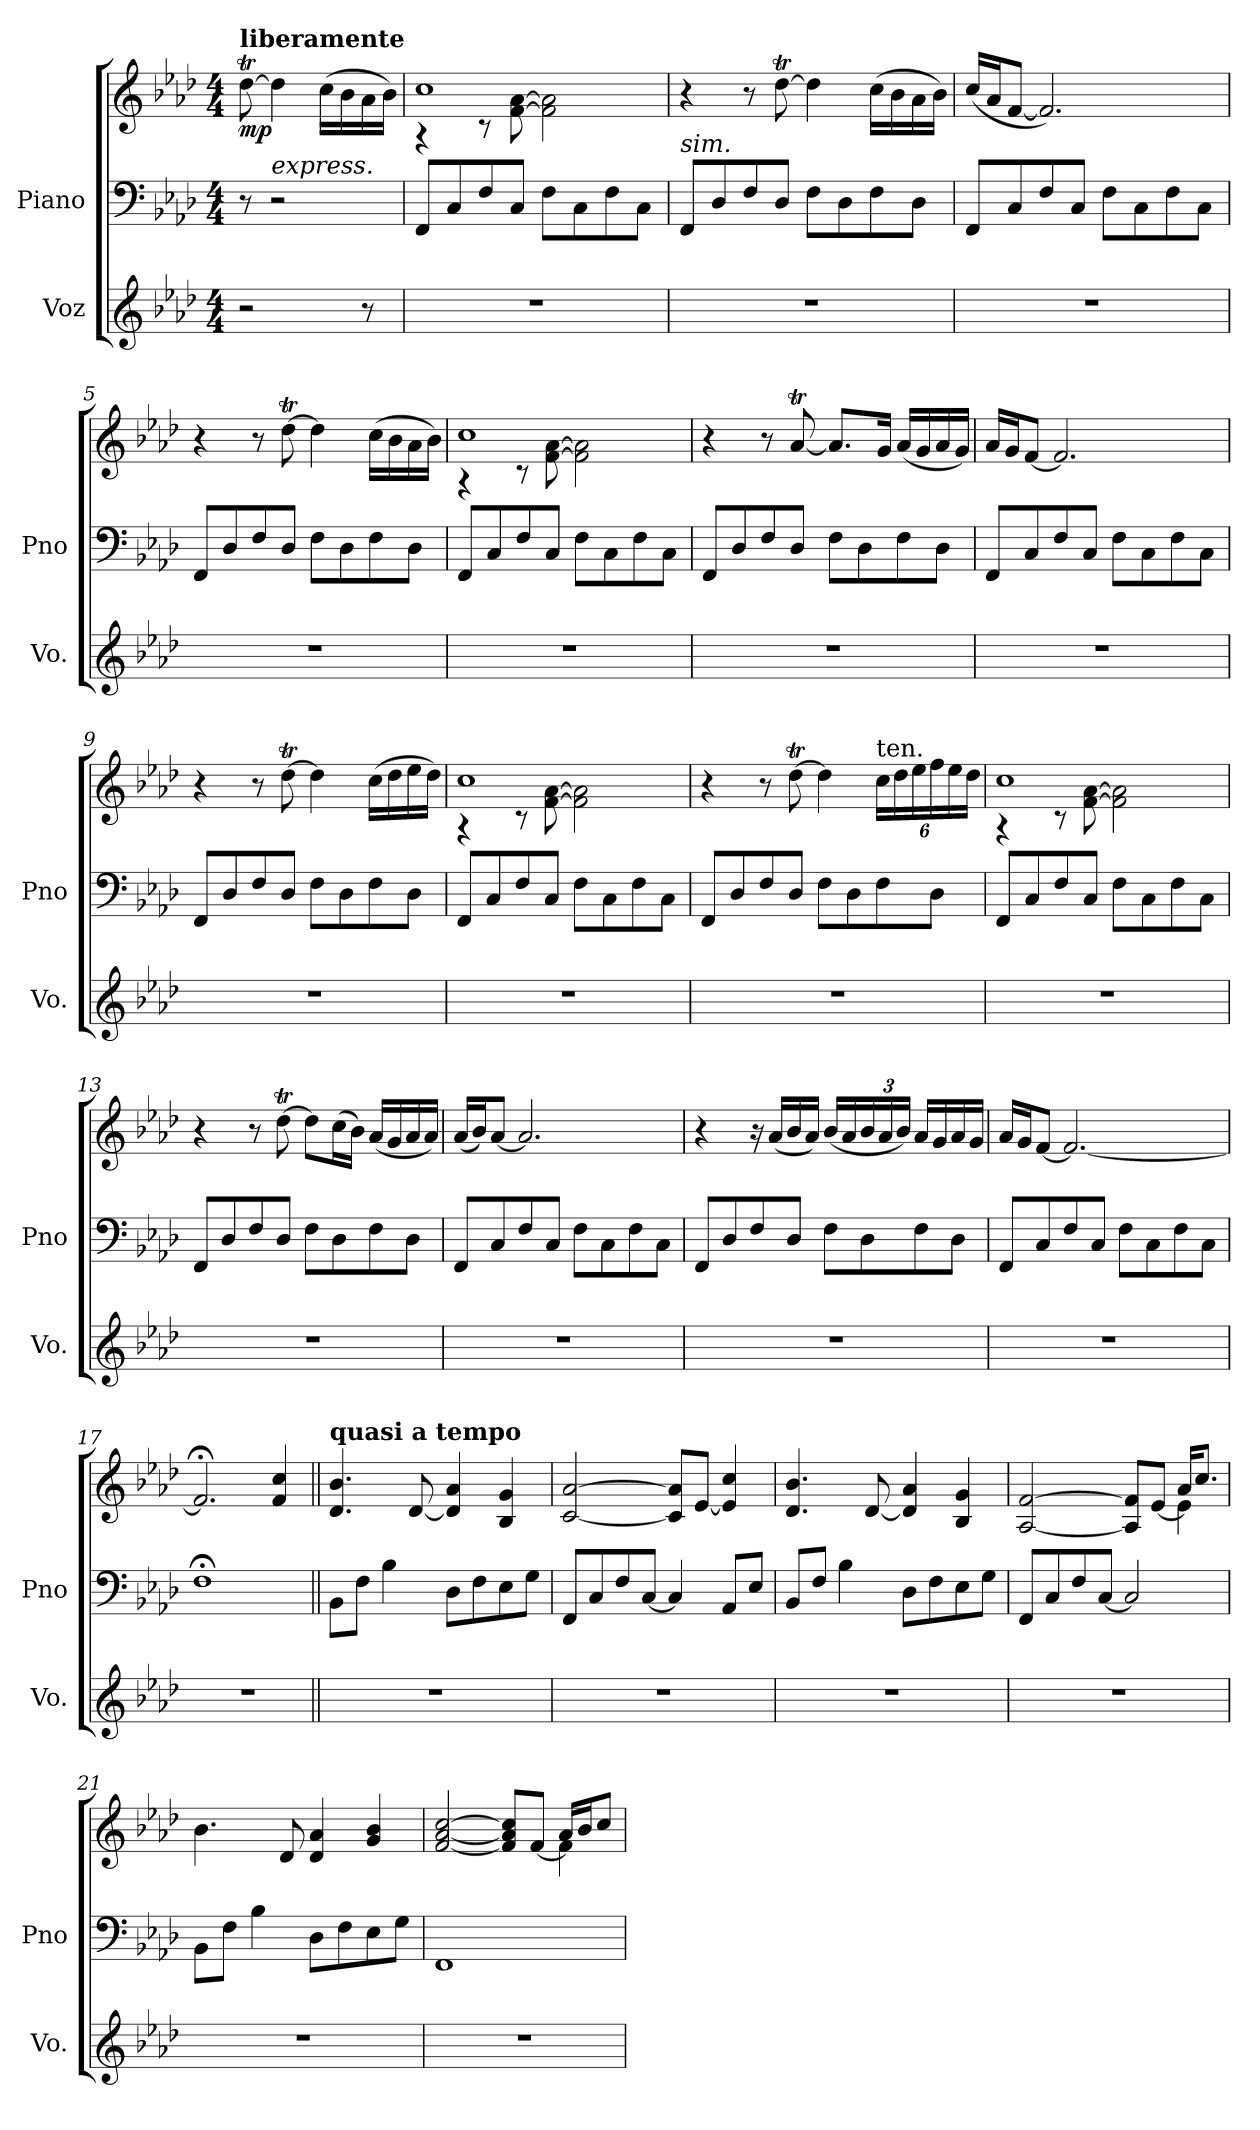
**kern	**kern	**kern	**dynam
*part2	*part1	*part1	*part1
*staff3	*staff2	*staff1	*staff1/2
*I"Voz	*I"Piano	*	*
*I'Vo.	*I'Pno	*	*
*clefG2	*clefF4	*clefG2	*
*k[b-e-a-d-]	*k[b-e-a-d-]	*k[b-e-a-d-]	*
*M4/4	*M4/4	*M4/4	*
=1	=1	=1	=1
!	!	!LO:TX:a:B:t=liberamente	!
!	!	!	!LO:DY:b
2r	8r	[8dd-T\	mp
!	!LO:TX:a:i:t=express.	!	!
.	2r	4dd-\]	.
.	.	(>16cc\LL	.
.	.	16b-\	.
8r	.	16a-\	.
.	.	16b-\JJ)	.
=2	=2	=2	=2
*	*	*^	*
1r	8FF/L	4rA	1cc	.
.	8C/	.	.	.
.	8F/	8rc	.	.
.	8C/J	[8f\ [8a-\	.	.
.	8F\L	2f\] 2a-\]	.	.
.	8C\	.	.	.
.	8F\	.	.	.
.	8C\J	.	.	.
*	*	*v	*v	*
=3	=3	=3	=3
!	!LO:TX:a:i:t=sim.	!	!
1r	8FF/L	4r	.
.	8D-/	.	.
.	8F/	8r	.
.	8D-/J	[8dd-T\	.
.	8F\L	4dd-\]	.
.	8D-\	.	.
.	8F\	(>16cc\LL	.
.	.	16b-\	.
.	8D-\J	16a-\	.
.	.	16b-\JJ)	.
!!LO:LB:g=z
=4	=4	=4	=4
1r	8FF/L	(16cc/LL	.
.	.	16a-/J	.
.	8C/	[8f/J	.
.	8F/	2.f/])	.
.	8C/J	.	.
.	8F\L	.	.
.	8C\	.	.
.	8F\	.	.
.	8C\J	.	.
=5	=5	=5	=5
1r	8FF/L	4r	.
.	8D-/	.	.
.	8F/	8r	.
.	8D-/J	[8dd-T\	.
.	8F\L	4dd-\]	.
.	8D-\	.	.
.	8F\	(>16cc\LL	.
.	.	16b-\	.
.	8D-\J	16a-\	.
.	.	16b-\JJ)	.
=6	=6	=6	=6
*	*	*^	*
1r	8FF/L	4rA	1cc	.
.	8C/	.	.	.
.	8F/	8rc	.	.
.	8C/J	[8f\ [8a-\	.	.
.	8F\L	2f\] 2a-\]	.	.
.	8C\	.	.	.
.	8F\	.	.	.
.	8C\J	.	.	.
*	*	*v	*v	*
!!LO:LB:g=z
=7	=7	=7	=7
1r	8FF/L	4r	.
.	8D-/	.	.
.	8F/	8r	.
.	8D-/J	[8a-T/	.
.	8F\L	8.a-/L]	.
.	8D-\	.	.
.	.	16g/Jk	.
.	8F\	(16a-/LL	.
.	.	16g/	.
.	8D-\J	16a-/	.
.	.	16g/JJ)	.
=8	=8	=8	=8
1r	8FF/L	16a-/LL	.
.	.	16g/J	.
.	8C/	[8f/J	.
.	8F/	2.f/]	.
.	8C/J	.	.
.	8F\L	.	.
.	8C\	.	.
.	8F\	.	.
.	8C\J	.	.
=9	=9	=9	=9
1r	8FF/L	4r	.
.	8D-/	.	.
.	8F/	8r	.
.	8D-/J	[8dd-T\	.
.	8F\L	4dd-\]	.
.	8D-\	.	.
.	8F\	(>16cc\LL	.
.	.	16dd-\	.
.	8D-\J	16ee-\	.
.	.	16dd-\JJ)	.
!!LO:LB:g=z
=10	=10	=10	=10
*	*	*^	*
1r	8FF/L	4rA	1cc	.
.	8C/	.	.	.
.	8F/	8rc	.	.
.	8C/J	[8f\ [8a-\	.	.
.	8F\L	2f\] 2a-\]	.	.
.	8C\	.	.	.
.	8F\	.	.	.
.	8C\J	.	.	.
*	*	*v	*v	*
=11	=11	=11	=11
1r	8FF/L	4r	.
.	8D-/	.	.
.	8F/	8r	.
.	8D-/J	[8dd-T\	.
.	8F\L	4dd-\]	.
.	8D-\	.	.
*	*	*Xbrackettup	*
!	!	!LO:TX:a:t=ten.	!
.	8F\	24cc\LL	.
.	.	24dd-\	.
.	.	24ee-\	.
.	8D-\J	24ff\	.
.	.	24ee-\	.
.	.	24dd-\JJ	.
=12	=12	=12	=12
*	*	*^	*
1r	8FF/L	4rA	1cc	.
.	8C/	.	.	.
.	8F/	8rc	.	.
.	8C/J	[8f\ [8a-\	.	.
.	8F\L	2f\] 2a-\]	.	.
.	8C\	.	.	.
.	8F\	.	.	.
.	8C\J	.	.	.
*	*	*v	*v	*
!!LO:LB:g=z
=13	=13	=13	=13
1r	8FF/L	4r	.
.	8D-/	.	.
.	8F/	8r	.
.	8D-/J	[8dd-T\	.
.	8F\L	8dd-\L]	.
.	8D-\	(16cc\L	.
.	.	16b-\JJ)	.
.	8F\	(16a-/LL	.
.	.	16g/	.
.	8D-\J	16a-/	.
.	.	16a-/JJ)	.
=14	=14	=14	=14
1r	8FF/L	(16a-/LL	.
.	.	16b-/J)	.
.	8C/	[8a-/J	.
.	8F/	2.a-/]	.
.	8C/J	.	.
.	8F\L	.	.
.	8C\	.	.
.	8F\	.	.
.	8C\J	.	.
!!LO:PB:g=z
=15	=15	=15	=15
1r	8FF/L	4r	.
.	8D-/	.	.
.	8F/	16r	.
.	.	(16a-/LL	.
.	8D-/J	16b-/	.
.	.	16a-/JJ)	.
.	8F\L	(16b-/LL	.
.	.	16a-/	.
.	8D-\	24b-/	.
.	.	24a-/	.
.	.	24b-/JJ)	.
.	8F\	16a-/LL	.
.	.	16g/	.
.	8D-\J	16a-/	.
.	.	16g/JJ	.
=16	=16	=16	=16
1r	8FF/L	16a-/LL	.
.	.	16g/J	.
.	8C/	[8f/J	.
.	8F/	2.f/_	.
.	8C/J	.	.
.	8F\L	.	.
.	8C\	.	.
.	8F\	.	.
.	8C\J	.	.
=17	=17	=17	=17
1r	1F;<	2.f;</]	.
.	.	4f/ 4cc/	.
!!LO:LB:g=z
=17X1||	=17X1||	=17X1||	=17X1||
!	!	!LO:TX:a:B:t=quasi a tempo	!
1r	8BB-\L	4.d-/ 4.b-/	.
.	8F\J	.	.
.	4B-\	.	.
.	.	[8d-/	.
.	8D-\L	4d-/] 4a-/	.
.	8F\	.	.
.	8E-\	4B-/ 4g/	.
.	8G\J	.	.
=18	=18	=18	=18
1r	8FF/L	[2c/ [2a-/	.
.	8C/	.	.
.	8F/	.	.
.	[8C/J	.	.
.	4C/]	8c/] 8a-/]L	.
.	.	[8e-/J	.
.	8AA-/L	4e-/] 4cc/	.
.	8E-/J	.	.
=19	=19	=19	=19
1r	8BB-/L	4.d-/ 4.b-/	.
.	8F/J	.	.
.	4B-\	.	.
.	.	[8d-/	.
.	8D-\L	4d-/] 4a-/	.
.	8F\	.	.
.	8E-\	4B-/ 4g/	.
.	8G\J	.	.
=20	=20	=20	=20
*	*	*^	*
1r	8FF/L	[2A-/ [2f/	2.ryy	.
.	8C/	.	.	.
.	8F/	.	.	.
.	[8C/J	.	.	.
.	2C/]	8A-/] 8f/]L	.	.
.	.	[8e-/J	.	.
.	.	4e-\]	16a-/KL	.
.	.	.	8.cc/J	.
*	*	*v	*v	*
!!LO:LB:g=z
=21	=21	=21	=21
1r	8BB-\L	4.b-\	.
.	8F\J	.	.
.	4B-\	.	.
.	.	8d-/	.
.	8D-\L	4d-/ 4a-/	.
.	8F\	.	.
.	8E-\	4g/ 4b-/	.
.	8G\J	.	.
=22	=22	=22	=22
*	*	*^	*
1r	1FF	[2f/ [2a-/ [2cc/	2.ryy	.
.	.	8f/] 8a-/] 8cc/]L	.	.
.	.	[8f/J	.	.
.	.	4f\]	16a-/LL	.
.	.	.	16b-/J	.
.	.	.	8cc/J	.
*	*	*v	*v	*
=	=	=	=
*-	*-	*-	*-
